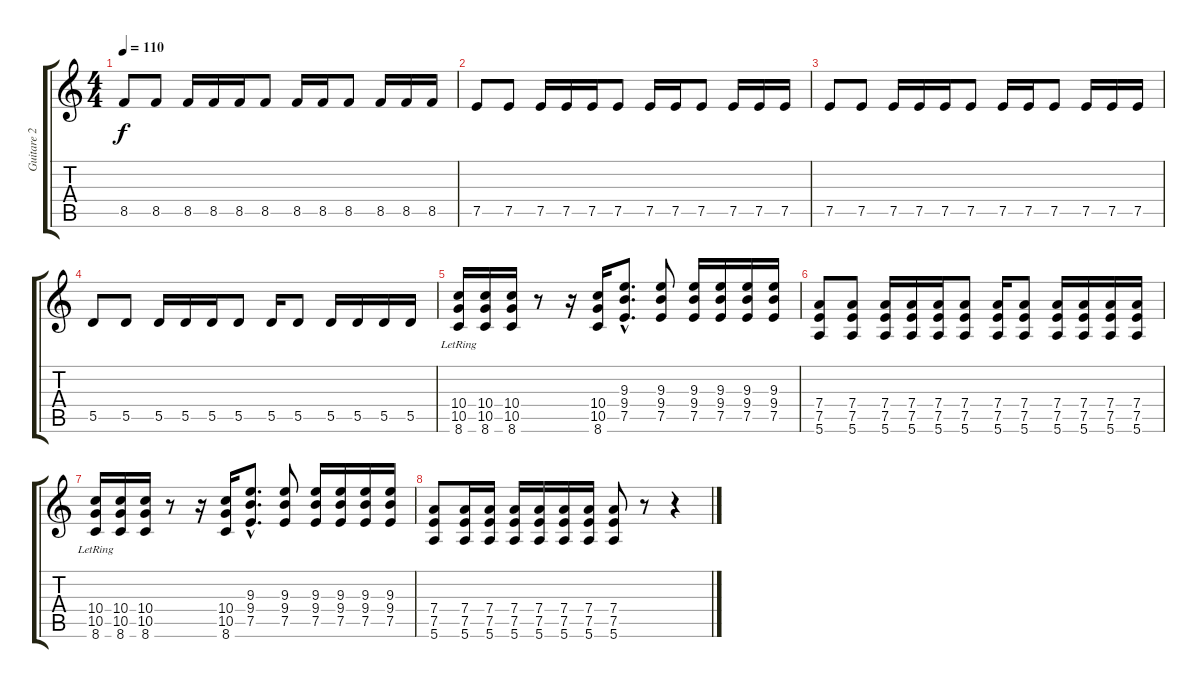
\track ("Guitare 2" "Guitare 2") {instrument distortionguitar}
\staff {score tabs}
\tuning (E4 B3 G3 D3 A2 E2) {hide}
\ts (4 4)
\tempo 110
\clef g2
\ks c
8.5.8{dy f} 8.5.8 8.5.16 8.5.16 8.5.16 8.5.8 8.5.16 8.5.16 8.5.8 8.5.16 8.5.16 8.5.16 |
7.5.8 7.5.8 7.5.16 7.5.16 7.5.16 7.5.8 7.5.16 7.5.16 7.5.8 7.5.16 7.5.16 7.5.16 |
7.5.8 7.5.8 7.5.16 7.5.16 7.5.16 7.5.8 7.5.16 7.5.16 7.5.8 7.5.16 7.5.16 7.5.16 |
5.5.8 5.5.8 5.5.16 5.5.16 5.5.16 5.5.8 5.5.16 5.5.8 5.5.16 5.5.16 5.5.16 5.5.16 |
(10.4 10.5 8.6{lr}).16 (10.4 10.5 8.6).16 (10.4 10.5 8.6).16 r.8 r.16 (10.4 10.5 8.6).16 (9.3{hac} 9.4{hac} 7.5{hac}).8{d} (9.3 9.4 7.5).8 (9.3 9.4 7.5).16 (9.3 9.4 7.5).16 (9.3 9.4 7.5).16 (9.3 9.4 7.5).16 |
(7.4 7.5 5.6).8 (7.4 7.5 5.6).8 (7.4 7.5 5.6).16 (7.4 7.5 5.6).16 (7.4 7.5 5.6).16 (7.4 7.5 5.6).8 (7.4 7.5 5.6).16 (7.4 7.5 5.6).8 (7.4 7.5 5.6).16 (7.4 7.5 5.6).16 (7.4 7.5 5.6).16 (7.4 7.5 5.6).16 |
(10.4 10.5 8.6{lr}).16 (10.4 10.5 8.6).16 (10.4 10.5 8.6).16 r.8 r.16 (10.4 10.5 8.6).16 (9.3{hac} 9.4{hac} 7.5{hac}).8{d} (9.3 9.4 7.5).8 (9.3 9.4 7.5).16 (9.3 9.4 7.5).16 (9.3 9.4 7.5).16 (9.3 9.4 7.5).16 |
(7.4 7.5 5.6).8 (7.4 7.5 5.6).16 (7.4 7.5 5.6).16 (7.4 7.5 5.6).16 (7.4 7.5 5.6).16 (7.4 7.5 5.6).16 (7.4 7.5 5.6).16 (7.4 7.5 5.6).8 r.8 r.4
